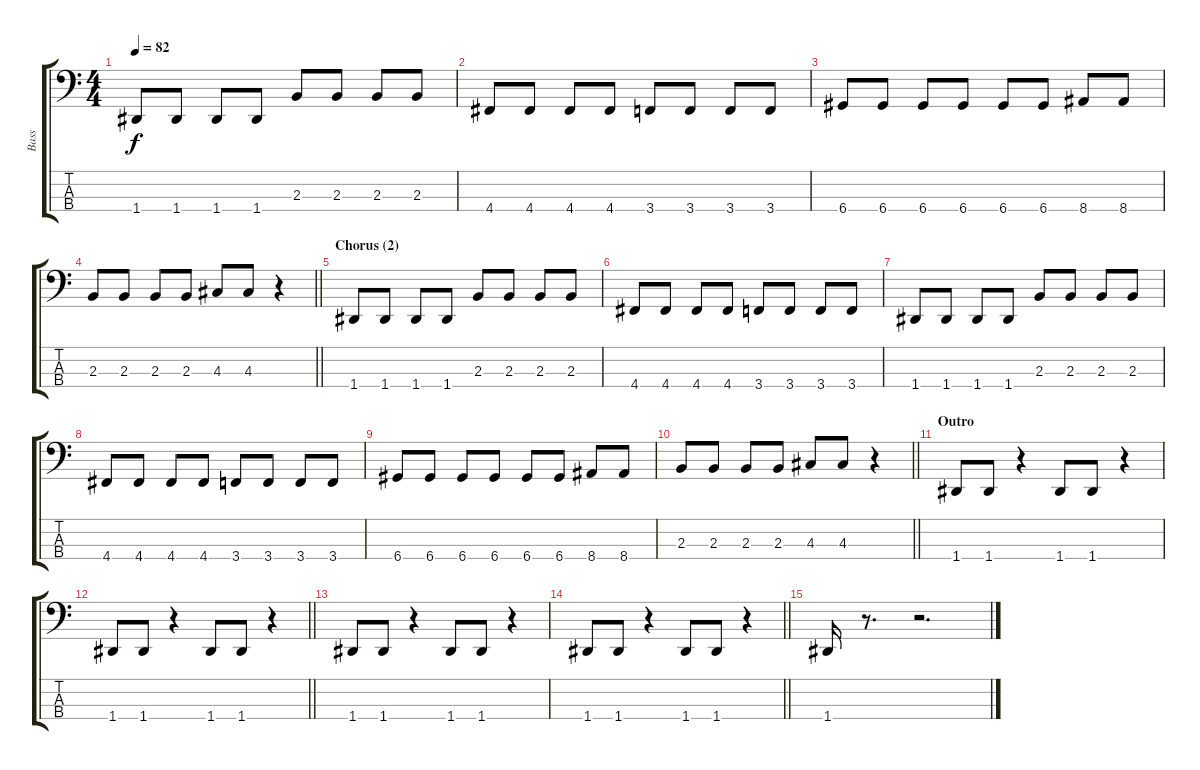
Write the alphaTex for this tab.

\track ("Bass" "Bass") {instrument electricbassfinger}
\staff {score tabs}
\tuning (G2 D2 A1 D1) {hide}
\ts (4 4)
\tempo 82
\clef f4
\ks c
1.4.8{dy f} 1.4.8 1.4.8 1.4.8 2.3.8 2.3.8 2.3.8 2.3.8 |
4.4.8 4.4.8 4.4.8 4.4.8 3.4.8 3.4.8 3.4.8 3.4.8 |
6.4.8 6.4.8 6.4.8 6.4.8 6.4.8 6.4.8 8.4.8 8.4.8 |
\barLineRight lightlight
2.3.8 2.3.8 2.3.8 2.3.8 4.3.8 4.3.8 r.4 |
\section ("" "Chorus (2)")
1.4.8 1.4.8 1.4.8 1.4.8 2.3.8 2.3.8 2.3.8 2.3.8 |
4.4.8 4.4.8 4.4.8 4.4.8 3.4.8 3.4.8 3.4.8 3.4.8 |
1.4.8 1.4.8 1.4.8 1.4.8 2.3.8 2.3.8 2.3.8 2.3.8 |
4.4.8 4.4.8 4.4.8 4.4.8 3.4.8 3.4.8 3.4.8 3.4.8 |
6.4.8 6.4.8 6.4.8 6.4.8 6.4.8 6.4.8 8.4.8 8.4.8 |
\barLineRight lightlight
2.3.8 2.3.8 2.3.8 2.3.8 4.3.8 4.3.8 r.4 |
\section ("" "Outro")
1.4.8 1.4.8 r.4 1.4.8 1.4.8 r.4 |
\barLineRight lightlight
1.4.8 1.4.8 r.4 1.4.8 1.4.8 r.4 |
1.4.8 1.4.8 r.4 1.4.8 1.4.8 r.4 |
\barLineRight lightlight
1.4.8 1.4.8 r.4 1.4.8 1.4.8 r.4 |
1.4.16 r.8{d} r.2{d}
